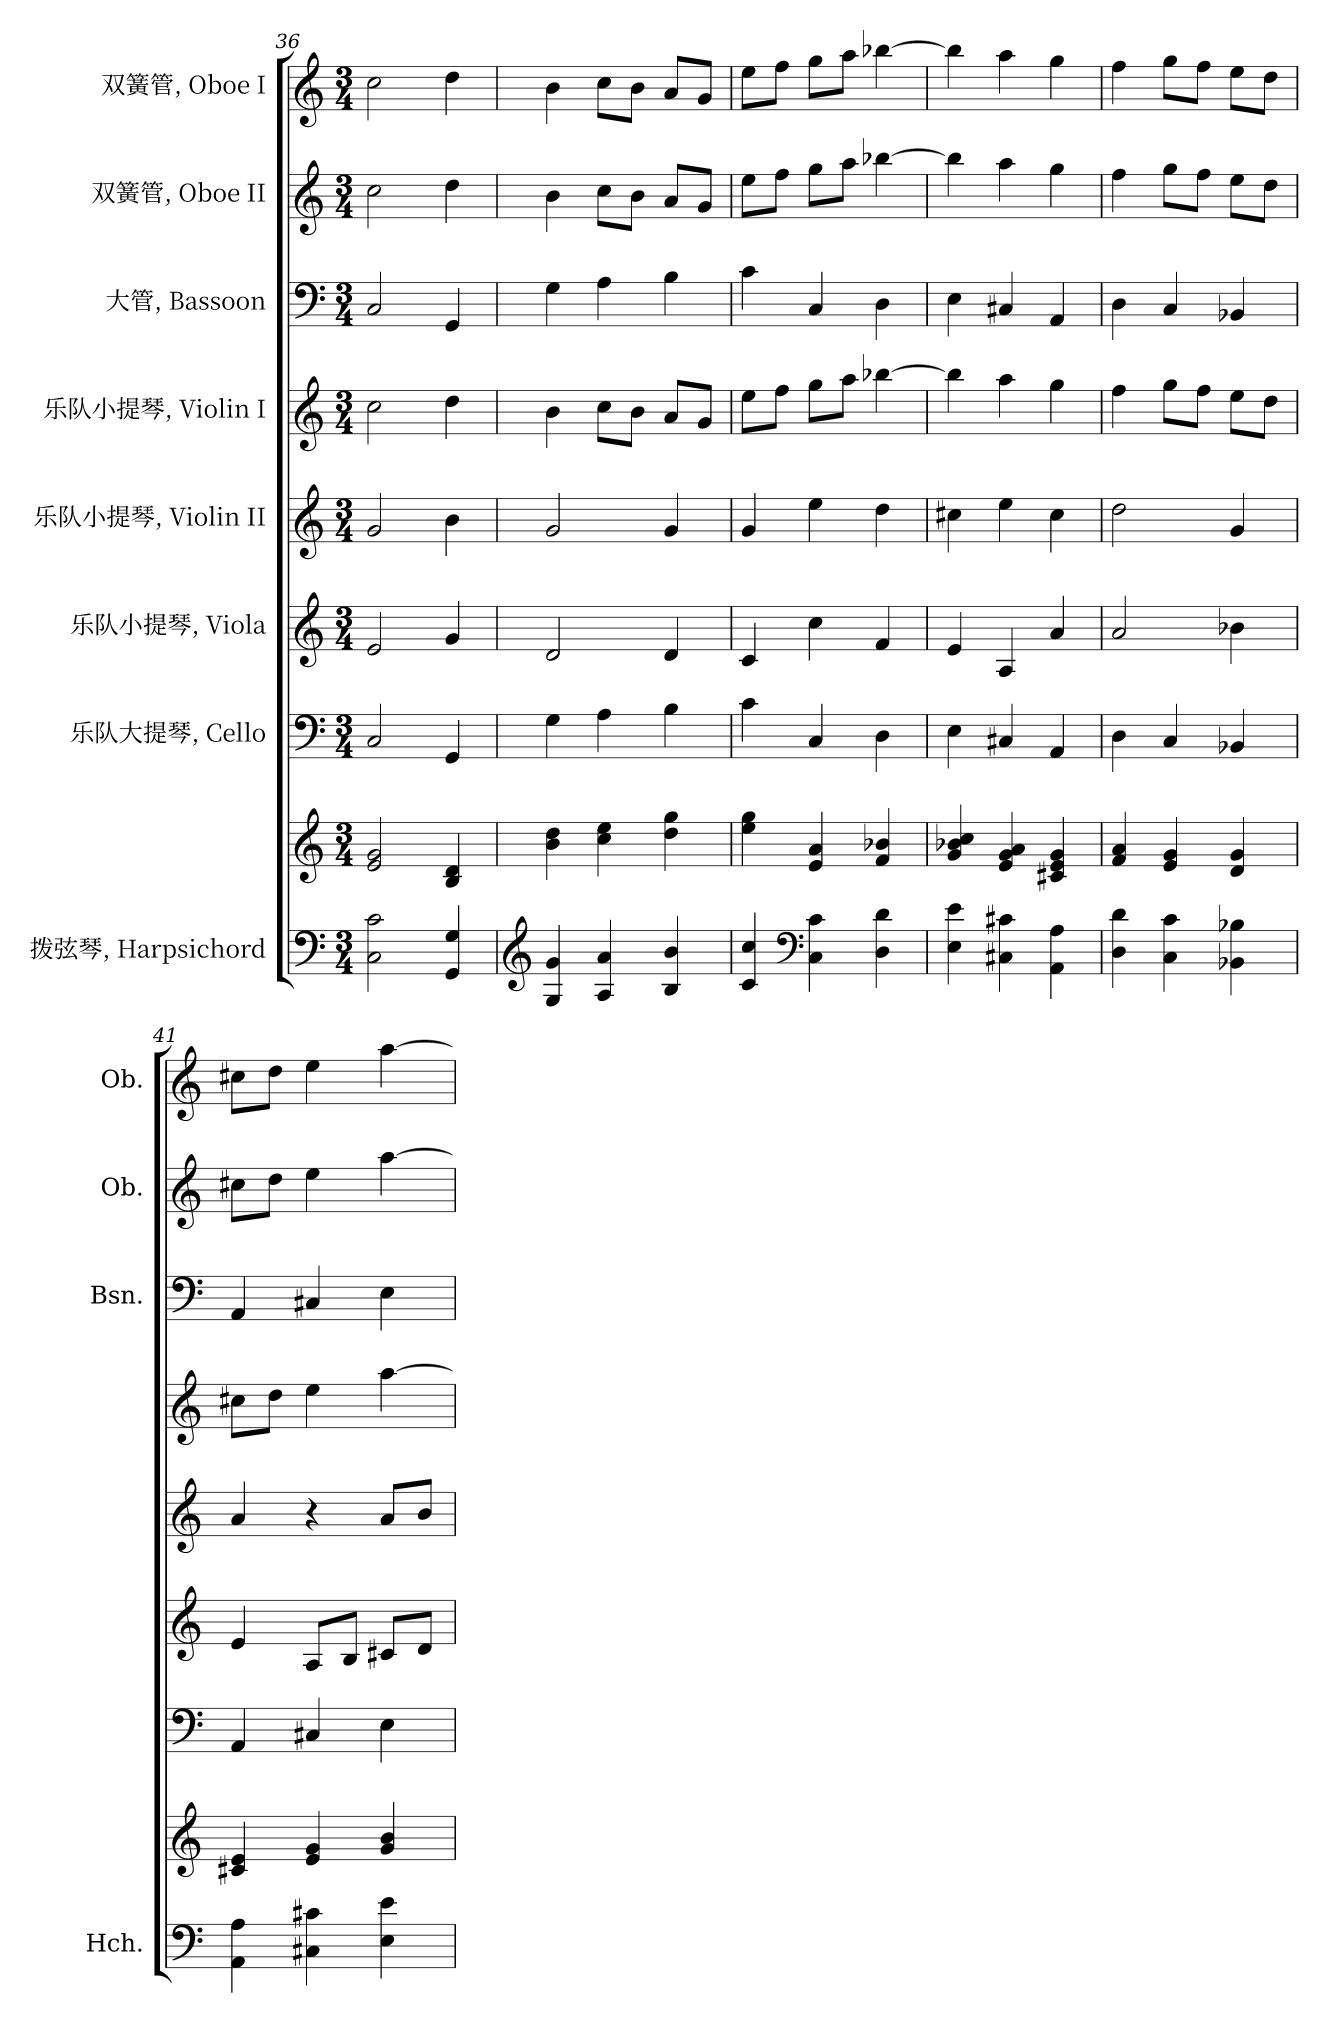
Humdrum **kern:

**kern	**kern	**kern	**kern	**kern	**kern	**kern	**kern	**kern
*part8	*part8	*part7	*part6	*part5	*part4	*part3	*part2	*part1
*staff9	*staff8	*staff7	*staff6	*staff5	*staff4	*staff3	*staff2	*staff1
*I"拨弦琴, Harpsichord	*	*I"乐队大提琴, Cello	*I"乐队小提琴, Viola	*I"乐队小提琴, Violin II	*I"乐队小提琴, Violin I	*I"大管, Bassoon	*I"双簧管, Oboe II	*I"双簧管, Oboe I
*I'Hch.	*	*	*	*	*	*I'Bsn.	*I'Ob.	*I'Ob.
*clefF4	*clefG2	*clefF4	*clefG2	*clefG2	*clefG2	*clefF4	*clefG2	*clefG2
*k[]	*k[]	*k[]	*k[]	*k[]	*k[]	*k[]	*k[]	*k[]
*M3/4	*M3/4	*M3/4	*M3/4	*M3/4	*M3/4	*M3/4	*M3/4	*M3/4
=36	=36	=36	=36	=36	=36	=36	=36	=36
2C\ 2c\	2e/ 2g/	2C/	2e/	2g/	2cc\	2C/	2cc\	2cc\
4GG/ 4G/	4B/ 4d/	4GG/	4g/	4b\	4dd\	4GG/	4dd\	4dd\
=37	=37	=37	=37	=37	=37	=37	=37	=37
*clefG2	*	*	*	*	*	*	*	*
4G/ 4g/	4b\ 4dd\	4G\	2d/	2g/	4b\	4G\	4b\	4b\
4A/ 4a/	4cc\ 4ee\	4A\	.	.	8cc\L	4A\	8cc\L	8cc\L
.	.	.	.	.	8b\J	.	8b\J	8b\J
4B/ 4b/	4dd\ 4gg\	4B\	4d/	4g/	8a/L	4B\	8a/L	8a/L
.	.	.	.	.	8g/J	.	8g/J	8g/J
!!LO:PB:g=z
=38	=38	=38	=38	=38	=38	=38	=38	=38
4c/ 4cc/	4ee\ 4gg\	4c\	4c/	4g/	8ee\L	4c\	8ee\L	8ee\L
.	.	.	.	.	8ff\J	.	8ff\J	8ff\J
*clefF4	*	*	*	*	*	*	*	*
4C\ 4c\	4e/ 4a/	4C/	4cc\	4ee\	8gg\L	4C/	8gg\L	8gg\L
.	.	.	.	.	8aa\J	.	8aa\J	8aa\J
4D\ 4d\	4f/ 4b-X/	4D\	4f/	4dd\	[4bb-X\	4D\	[4bb-X\	[4bb-X\
=39	=39	=39	=39	=39	=39	=39	=39	=39
4E\ 4e\	4g/ 4b-X/ 4cc/	4E\	4e/	4cc#X\	4bb-\]	4E\	4bb-\]	4bb-\]
4C#X\ 4c#X\	4e/ 4g/ 4a/	4C#X/	4A/	4ee\	4aa\	4C#X/	4aa\	4aa\
4AA\ 4A\	4c#X/ 4e/ 4g/	4AA/	4a/	4cc#\	4gg\	4AA/	4gg\	4gg\
=40	=40	=40	=40	=40	=40	=40	=40	=40
4D\ 4d\	4f/ 4a/	4D\	2a/	2dd\	4ff\	4D\	4ff\	4ff\
4C\ 4c\	4e/ 4g/	4C/	.	.	8gg\L	4C/	8gg\L	8gg\L
.	.	.	.	.	8ff\J	.	8ff\J	8ff\J
4BB-X\ 4B-X\	4d/ 4g/	4BB-X/	4b-X\	4g/	8ee\L	4BB-X/	8ee\L	8ee\L
.	.	.	.	.	8dd\J	.	8dd\J	8dd\J
=41	=41	=41	=41	=41	=41	=41	=41	=41
4AA\ 4A\	4c#X/ 4e/	4AA/	4e/	4a/	8cc#X\L	4AA/	8cc#X\L	8cc#X\L
.	.	.	.	.	8dd\J	.	8dd\J	8dd\J
4C#X\ 4c#X\	4e/ 4g/	4C#X/	8A/L	4r	4ee\	4C#X/	4ee\	4ee\
.	.	.	8B/J	.	.	.	.	.
4E\ 4e\	4g/ 4b/	4E\	8c#X/L	8a/L	[4aa\	4E\	[4aa\	[4aa\
.	.	.	8d/J	8b/J	.	.	.	.
=	=	=	=	=	=	=	=	=
*-	*-	*-	*-	*-	*-	*-	*-	*-
